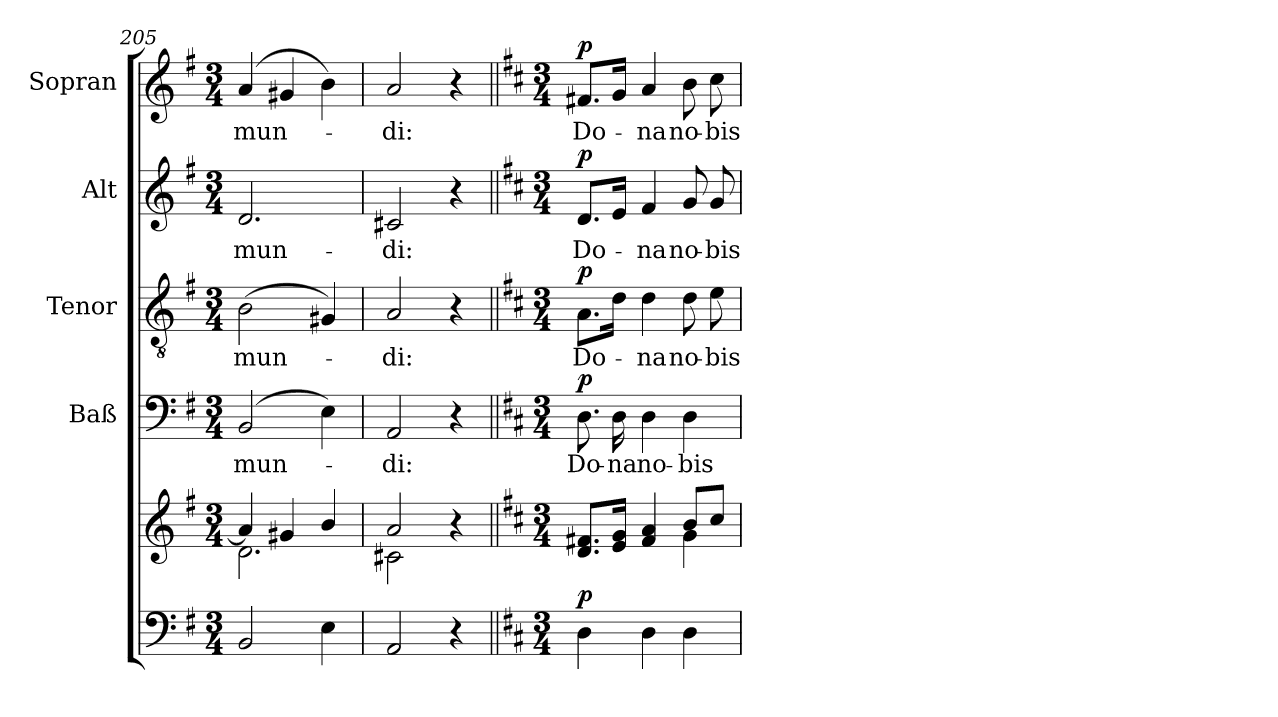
**kern	**kern	**dynam	**kern	**text	**dynam	**kern	**text	**dynam	**kern	**text	**dynam	**kern	**text	**dynam
*part5	*part5	*part5	*part4	*part4	*part4	*part3	*part3	*part3	*part2	*part2	*part2	*part1	*part1	*part1
*staff6	*staff5	*staff5/6	*staff4	*staff4	*staff4	*staff3	*staff3	*staff3	*staff2	*staff2	*staff2	*staff1	*staff1	*staff1
*	*	*	*I"Baß	*	*	*I"Tenor	*	*	*I"Alt	*	*	*I"Sopran	*	*
*clefF4	*clefG2	*	*clefF4	*	*	*clefGv2	*	*	*clefG2	*	*	*clefG2	*	*
*k[f#]	*k[f#]	*	*k[f#]	*	*	*k[f#]	*	*	*k[f#]	*	*	*k[f#]	*	*
*G:	*G:	*	*G:	*	*	*G:	*	*	*G:	*	*	*G:	*	*
*M3/4	*M3/4	*	*M3/4	*	*	*M3/4	*	*	*M3/4	*	*	*M3/4	*	*
=205	=205	=205	=205	=205	=205	=205	=205	=205	=205	=205	=205	=205	=205	=205
*	*^	*	*	*	*	*	*	*	*	*	*	*	*	*
!	!	!	!	!	!LO:LY:b	!	!	!LO:LY:b	!	!	!LO:LY:b	!	!	!LO:LY:b	!
2BB/	4a/]	2.d\	.	(2BB/	mun-	.	(>2B\	mun-	.	2.d/	mun-	.	(4a/	mun-	.
.	4g#X/	.	.	.	.	.	.	.	.	.	.	.	4g#X/	.	.
4E\	4b/	.	.	4E\)	.	.	4G#X/)	.	.	.	.	.	4b\)	.	.
=206	=206	=206	=206	=206	=206	=206	=206	=206	=206	=206	=206	=206	=206	=206	=206
!	!	!	!	!	!LO:LY:b	!	!	!LO:LY:b	!	!	!LO:LY:b	!	!	!LO:LY:b	!
2AA/	2a/	2c#X\	.	2AA/	-di:	.	2A/	-di:	.	2c#X/	-di:	.	2a/	-di:	.
4r	4r	4ryy	.	4r	.	.	4r	.	.	4r	.	.	4r	.	.
!!LO:LB:g=z
=207||	=207||	=207||	=207||	=207||	=207||	=207||	=207||	=207||	=207||	=207||	=207||	=207||	=207||	=207||	=207||
*k[f#c#]	*k[f#c#]	*	*	*k[f#c#]	*	*	*k[f#c#]	*	*	*k[f#c#]	*	*	*k[f#c#]	*	*
*D:	*D:	*	*	*D:	*	*	*D:	*	*	*D:	*	*	*D:	*	*
*M3/4	*M3/4	*	*	*M3/4	*	*	*M3/4	*	*	*M3/4	*	*	*M3/4	*	*
!	!	!	!LO:DY:a=2	!	!LO:LY:b	!LO:DY:a	!	!LO:LY:b	!LO:DY:a	!	!LO:LY:b	!LO:DY:a	!	!LO:LY:b	!LO:DY:a
4D\	8.d/ 8.f#X/L	2ryy	p	8.D\	Do-	p	8.A\L	Do-	p	8.d/L	Do-	p	8.f#X/L	Do-	p
!	!	!	!	!	!LO:LY:b	!	!	!	!	!	!	!	!	!	!
.	16e/ 16g/Jk	.	.	16D\	-na	.	16d\Jk	.	.	16e/Jk	.	.	16g/Jk	.	.
!	!	!	!	!	!LO:LY:b	!	!	!LO:LY:b	!	!	!LO:LY:b	!	!	!LO:LY:b	!
4D\	4f#/ 4a/	.	.	4D\	no-	.	4d\	-na	.	4f#/	-na	.	4a/	-na	.
!	!	!	!	!	!LO:LY:b	!	!	!LO:LY:b	!	!	!LO:LY:b	!	!	!LO:LY:b	!
4D\	8b/L	4g\	.	4D\	-bis	.	8d\	no-	.	8g/	no-	.	8b\	no-	.
!	!	!	!	!	!	!	!	!LO:LY:b	!	!	!LO:LY:b	!	!	!LO:LY:b	!
.	8cc#/J	.	.	.	.	.	8e\	-bis	.	8g/	-bis	.	8cc#\	-bis	.
*	*v	*v	*	*	*	*	*	*	*	*	*	*	*	*	*
=	=	=	=	=	=	=	=	=	=	=	=	=	=	=
*-	*-	*-	*-	*-	*-	*-	*-	*-	*-	*-	*-	*-	*-	*-
